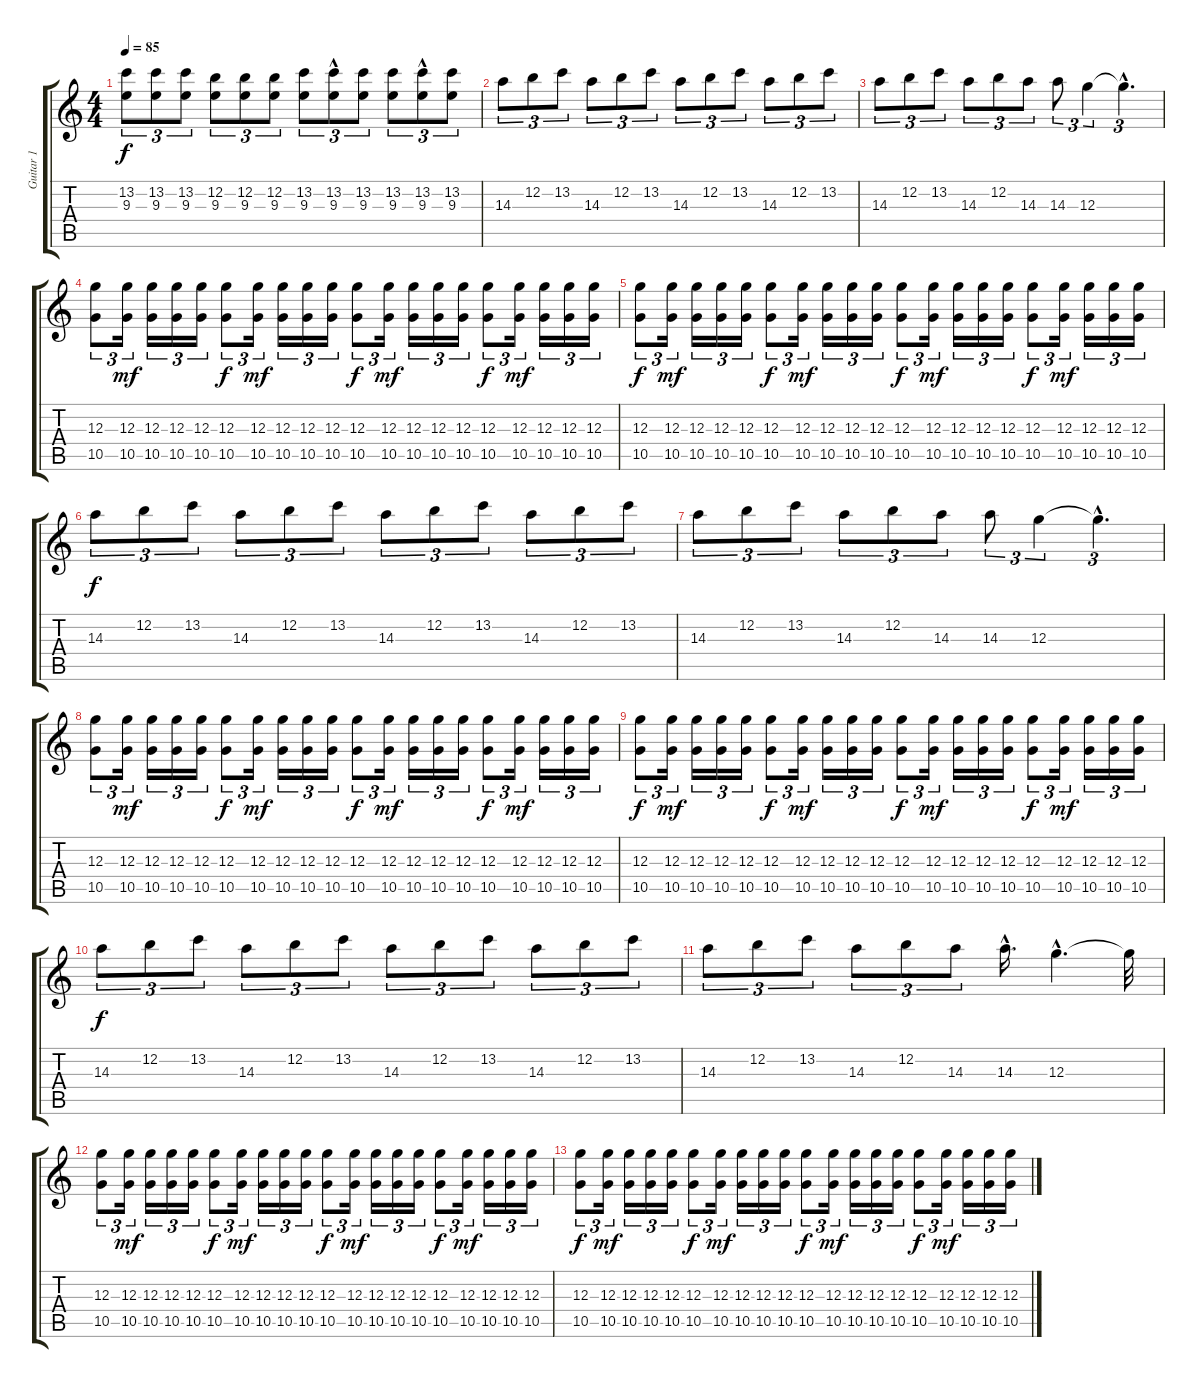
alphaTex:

\track ("Guitar 1" "Guitar 1") {instrument distortionguitar}
\staff {score tabs}
\tuning (E4 B3 G3 D3 A2 E2) {hide}
\ts (4 4)
\tempo 85
\clef g2
\ks c
(13.2 9.3).8{tu (3 2) dy f} (13.2 9.3).8{tu (3 2)} (13.2 9.3).8{tu (3 2)} (12.2 9.3).8{tu (3 2)} (12.2 9.3).8{tu (3 2)} (12.2 9.3).8{tu (3 2)} (13.2 9.3).8{tu (3 2)} (13.2{hac} 9.3).8{tu (3 2)} (13.2 9.3).8{tu (3 2)} (13.2 9.3).8{tu (3 2)} (13.2{hac} 9.3).8{tu (3 2)} (13.2 9.3).8{tu (3 2)} |
14.3.8{tu (3 2)} 12.2.8{tu (3 2)} 13.2.8{tu (3 2)} 14.3.8{tu (3 2)} 12.2.8{tu (3 2)} 13.2.8{tu (3 2)} 14.3.8{tu (3 2)} 12.2.8{tu (3 2)} 13.2.8{tu (3 2)} 14.3.8{tu (3 2)} 12.2.8{tu (3 2)} 13.2.8{tu (3 2)} |
14.3.8{tu (3 2)} 12.2.8{tu (3 2)} 13.2.8{tu (3 2)} 14.3.8{tu (3 2)} 12.2.8{tu (3 2)} 14.3.8{tu (3 2)} 14.3.8{tu (3 2)} 12.3.4{tu (3 2)} 12.3{hac t}.4{d tu (3 2)} |
(12.3 10.5).8{tu (3 2)} (12.3 10.5).16{tu (3 2) dy mf} (12.3 10.5).16{tu (3 2)} (12.3 10.5).16{tu (3 2)} (12.3 10.5).16{tu (3 2)} (12.3 10.5).8{tu (3 2) dy f} (12.3 10.5).16{tu (3 2) dy mf} (12.3 10.5).16{tu (3 2)} (12.3 10.5).16{tu (3 2)} (12.3 10.5).16{tu (3 2)} (12.3 10.5).8{tu (3 2) dy f} (12.3 10.5).16{tu (3 2) dy mf} (12.3 10.5).16{tu (3 2)} (12.3 10.5).16{tu (3 2)} (12.3 10.5).16{tu (3 2)} (12.3 10.5).8{tu (3 2) dy f} (12.3 10.5).16{tu (3 2) dy mf} (12.3 10.5).16{tu (3 2)} (12.3 10.5).16{tu (3 2)} (12.3 10.5).16{tu (3 2)} |
(12.3 10.5).8{tu (3 2) dy f} (12.3 10.5).16{tu (3 2) dy mf} (12.3 10.5).16{tu (3 2)} (12.3 10.5).16{tu (3 2)} (12.3 10.5).16{tu (3 2)} (12.3 10.5).8{tu (3 2) dy f} (12.3 10.5).16{tu (3 2) dy mf} (12.3 10.5).16{tu (3 2)} (12.3 10.5).16{tu (3 2)} (12.3 10.5).16{tu (3 2)} (12.3 10.5).8{tu (3 2) dy f} (12.3 10.5).16{tu (3 2) dy mf} (12.3 10.5).16{tu (3 2)} (12.3 10.5).16{tu (3 2)} (12.3 10.5).16{tu (3 2)} (12.3 10.5).8{tu (3 2) dy f} (12.3 10.5).16{tu (3 2) dy mf} (12.3 10.5).16{tu (3 2)} (12.3 10.5).16{tu (3 2)} (12.3 10.5).16{tu (3 2)} |
14.3.8{tu (3 2) dy f} 12.2.8{tu (3 2)} 13.2.8{tu (3 2)} 14.3.8{tu (3 2)} 12.2.8{tu (3 2)} 13.2.8{tu (3 2)} 14.3.8{tu (3 2)} 12.2.8{tu (3 2)} 13.2.8{tu (3 2)} 14.3.8{tu (3 2)} 12.2.8{tu (3 2)} 13.2.8{tu (3 2)} |
14.3.8{tu (3 2)} 12.2.8{tu (3 2)} 13.2.8{tu (3 2)} 14.3.8{tu (3 2)} 12.2.8{tu (3 2)} 14.3.8{tu (3 2)} 14.3.8{tu (3 2)} 12.3.4{tu (3 2)} 12.3{hac t}.4{d tu (3 2)} |
(12.3 10.5).8{tu (3 2)} (12.3 10.5).16{tu (3 2) dy mf} (12.3 10.5).16{tu (3 2)} (12.3 10.5).16{tu (3 2)} (12.3 10.5).16{tu (3 2)} (12.3 10.5).8{tu (3 2) dy f} (12.3 10.5).16{tu (3 2) dy mf} (12.3 10.5).16{tu (3 2)} (12.3 10.5).16{tu (3 2)} (12.3 10.5).16{tu (3 2)} (12.3 10.5).8{tu (3 2) dy f} (12.3 10.5).16{tu (3 2) dy mf} (12.3 10.5).16{tu (3 2)} (12.3 10.5).16{tu (3 2)} (12.3 10.5).16{tu (3 2)} (12.3 10.5).8{tu (3 2) dy f} (12.3 10.5).16{tu (3 2) dy mf} (12.3 10.5).16{tu (3 2)} (12.3 10.5).16{tu (3 2)} (12.3 10.5).16{tu (3 2)} |
(12.3 10.5).8{tu (3 2) dy f} (12.3 10.5).16{tu (3 2) dy mf} (12.3 10.5).16{tu (3 2)} (12.3 10.5).16{tu (3 2)} (12.3 10.5).16{tu (3 2)} (12.3 10.5).8{tu (3 2) dy f} (12.3 10.5).16{tu (3 2) dy mf} (12.3 10.5).16{tu (3 2)} (12.3 10.5).16{tu (3 2)} (12.3 10.5).16{tu (3 2)} (12.3 10.5).8{tu (3 2) dy f} (12.3 10.5).16{tu (3 2) dy mf} (12.3 10.5).16{tu (3 2)} (12.3 10.5).16{tu (3 2)} (12.3 10.5).16{tu (3 2)} (12.3 10.5).8{tu (3 2) dy f} (12.3 10.5).16{tu (3 2) dy mf} (12.3 10.5).16{tu (3 2)} (12.3 10.5).16{tu (3 2)} (12.3 10.5).16{tu (3 2)} |
14.3.8{tu (3 2) dy f} 12.2.8{tu (3 2) volume 12} 13.2.8{tu (3 2) volume 12} 14.3.8{tu (3 2) volume 12} 12.2.8{tu (3 2) volume 12} 13.2.8{tu (3 2) volume 11} 14.3.8{tu (3 2) volume 11} 12.2.8{tu (3 2) volume 11} 13.2.8{tu (3 2) volume 10} 14.3.8{tu (3 2) volume 10} 12.2.8{tu (3 2) volume 10} 13.2.8{tu (3 2) volume 10} |
14.3.8{tu (3 2) volume 10} 12.2.8{tu (3 2) volume 9} 13.2.8{tu (3 2) volume 9} 14.3.8{tu (3 2) volume 9} 12.2.8{tu (3 2) volume 8} 14.3.8{tu (3 2) volume 8} 14.3{hac}.16{d volume 8} 12.3{hac}.4{d volume 8} 12.3{t}.32 |
(12.3 10.5).8{tu (3 2) volume 7} (12.3 10.5).16{tu (3 2) dy mf} (12.3 10.5).16{tu (3 2)} (12.3 10.5).16{tu (3 2)} (12.3 10.5).16{tu (3 2)} (12.3 10.5).8{tu (3 2) dy f volume 6} (12.3 10.5).16{tu (3 2) dy mf} (12.3 10.5).16{tu (3 2)} (12.3 10.5).16{tu (3 2)} (12.3 10.5).16{tu (3 2)} (12.3 10.5).8{tu (3 2) dy f volume 5} (12.3 10.5).16{tu (3 2) dy mf} (12.3 10.5).16{tu (3 2)} (12.3 10.5).16{tu (3 2)} (12.3 10.5).16{tu (3 2)} (12.3 10.5).8{tu (3 2) dy f volume 4} (12.3 10.5).16{tu (3 2) dy mf} (12.3 10.5).16{tu (3 2)} (12.3 10.5).16{tu (3 2)} (12.3 10.5).16{tu (3 2)} |
(12.3 10.5).8{tu (3 2) dy f volume 3} (12.3 10.5).16{tu (3 2) dy mf} (12.3 10.5).16{tu (3 2)} (12.3 10.5).16{tu (3 2)} (12.3 10.5).16{tu (3 2)} (12.3 10.5).8{tu (3 2) dy f volume 2} (12.3 10.5).16{tu (3 2) dy mf} (12.3 10.5).16{tu (3 2)} (12.3 10.5).16{tu (3 2)} (12.3 10.5).16{tu (3 2)} (12.3 10.5).8{tu (3 2) dy f volume 1} (12.3 10.5).16{tu (3 2) dy mf} (12.3 10.5).16{tu (3 2)} (12.3 10.5).16{tu (3 2)} (12.3 10.5).16{tu (3 2)} (12.3 10.5).8{tu (3 2) dy f volume 0} (12.3 10.5).16{tu (3 2) dy mf} (12.3 10.5).16{tu (3 2)} (12.3 10.5).16{tu (3 2)} (12.3 10.5).16{tu (3 2)}
